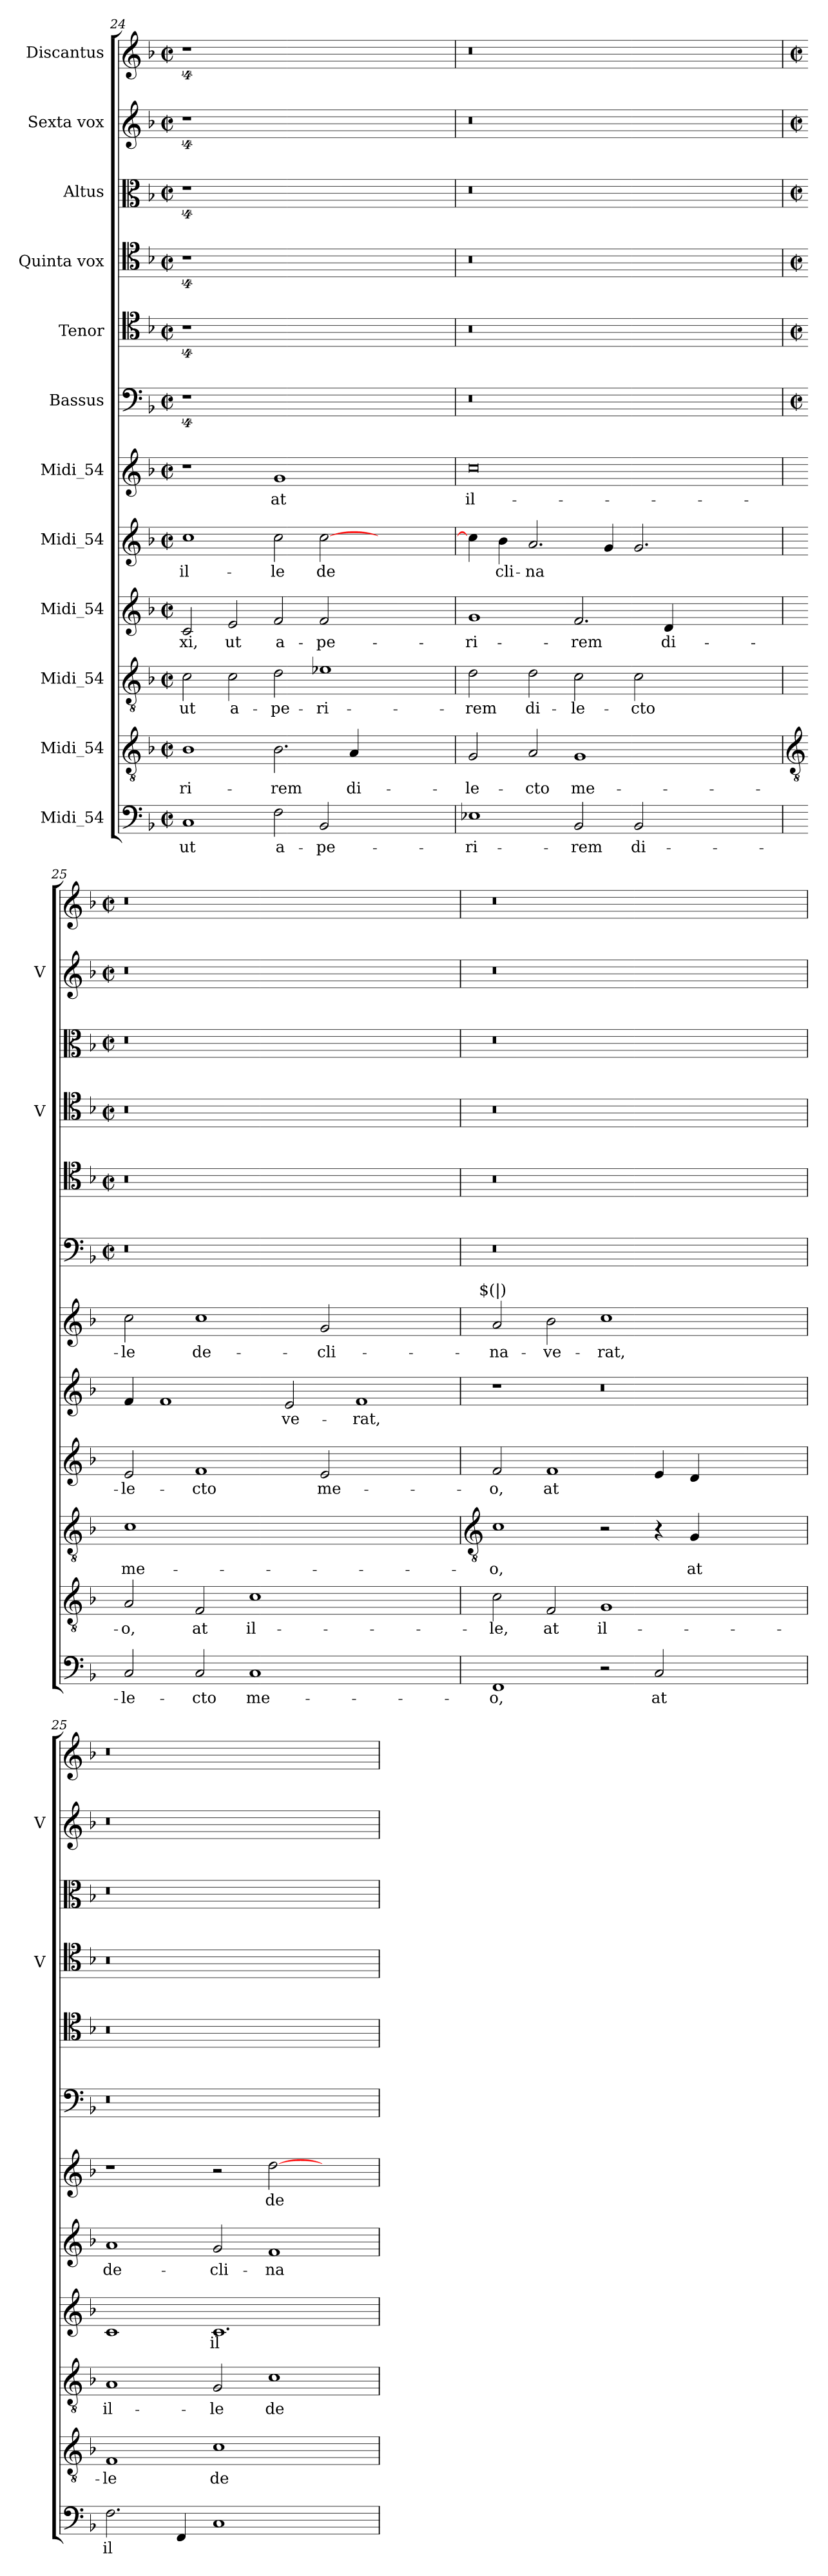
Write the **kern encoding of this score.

**kern	**text	**kern	**text	**kern	**text	**kern	**text	**kern	**text	**kern	**text	**kern	**kern	**kern	**kern	**kern	**kern
*part12	*part12	*part11	*part11	*part10	*part10	*part9	*part9	*part8	*part8	*part7	*part7	*part6	*part5	*part4	*part3	*part2	*part1
*staff12	*staff12	*staff11	*staff11	*staff10	*staff10	*staff9	*staff9	*staff8	*staff8	*staff7	*staff7	*staff6	*staff5	*staff4	*staff3	*staff2	*staff1
*I"Midi_54	*	*I"Midi_54	*	*I"Midi_54	*	*I"Midi_54	*	*I"Midi_54	*	*I"Midi_54	*	*I"Bassus	*I"Tenor	*I"Quinta vox	*I"Altus	*I"Sexta vox	*I"Discantus
*	*	*	*	*	*	*	*	*	*	*	*	*	*	*I'V	*	*I'V	*
*clefF4	*	*clefGv2	*	*clefGv2	*	*clefG2	*	*clefG2	*	*clefG2	*	*clefF4	*clefC4	*clefC4	*clefC3	*clefG2	*clefG2
*k[b-]	*	*k[b-]	*	*k[b-]	*	*k[b-]	*	*k[b-]	*	*k[b-]	*	*k[b-]	*k[b-]	*k[b-]	*k[b-]	*k[b-]	*k[b-]
*F:	*	*F:	*	*F:	*	*F:	*	*F:	*	*F:	*	*F:	*F:	*F:	*F:	*F:	*F:
*M4/2	*	*M4/2	*	*M4/2	*	*M4/2	*	*M4/2	*	*M4/2	*	*M4/2	*M4/2	*M4/2	*M4/2	*M4/2	*M4/2
*met(c|)	*	*met(c|)	*	*met(c|)	*	*met(c|)	*	*met(c|)	*	*met(c|)	*	*met(c|)	*met(c|)	*met(c|)	*met(c|)	*met(c|)	*met(c|)
=24	=24	=24	=24	=24	=24	=24	=24	=24	=24	=24	=24	=24	=24	=24	=24	=24	=24
!	!LO:LY:b	!	!LO:LY:b	!	!LO:LY:b	!	!LO:LY:b	!	!LO:LY:b	!	!	!	!	!	!	!	!
1C	ut	1B-	-ri-	2c	ut	2c	xi,	1cc	il-	1r	.	4%11r	4%11r	4%11r	4%11r	4%11r	4%11r
!	!	!	!	!	!LO:LY:b	!	!LO:LY:b	!	!	!	!	!	!	!	!	!	!
.	.	.	.	2c	a-	2e	ut	.	.	.	.	.	.	.	.	.	.
!	!LO:LY:b	!	!LO:LY:b	!	!LO:LY:b	!	!LO:LY:b	!	!LO:LY:b	!	!LO:LY:b	!	!	!	!	!	!
2F	a-	2.B-	-rem	2d	-pe-	2f	a-	2cc	-le	1g	at	.	.	.	.	.	.
!	!LO:LY:b	!	!	!	!LO:LY:b	!	!LO:LY:b	!	!LO:LY:b	!	!	!	!	!	!	!	!
2BB-	-pe-	.	.	1e-X	-ri-	2f	-pe-	[2cc	de-	.	.	.	.	.	.	.	.
!	!	!	!LO:LY:b	!	!	!	!	!	!	!	!	!	!	!	!	!	!
.	.	4A	di-	.	.	.	.	.	.	.	.	.	.	.	.	.	.
2.ryy	.	2.ryy	.	.	.	2.ryy	.	2.ryy	.	2.ryy	.	.	.	.	.	.	.
.	.	.	.	4ryy	.	.	.	.	.	.	.	.	.	.	.	.	.
!!LO:LB:g=z
=24	=24	=24	=24	=24	=24	=24	=24	=24	=24	=24	=24	=24	=24	=24	=24	=24	=24
!	!LO:LY:b	!	!LO:LY:b	!	!LO:LY:b	!	!LO:LY:b	!	!LO:LY:b	!	!LO:LY:b	!	!	!	!	!	!
1E-X	-ri-	2G	-le-	2d	-rem	1g	-ri-	4cc]	--	0cc	il-	0.r	0.r	0.r	0.r	0.r	0.r
!	!	!	!	!	!	!	!	!	!LO:LY:b	!	!	!	!	!	!	!	!
.	.	.	.	.	.	.	.	4b-	cli-	.	.	.	.	.	.	.	.
!	!	!	!LO:LY:b	!	!LO:LY:b	!	!	!	!LO:LY:b	!	!	!	!	!	!	!	!
.	.	2A	-cto	2d	di-	.	.	2.a	-na-	.	.	.	.	.	.	.	.
!	!LO:LY:b	!	!LO:LY:b	!	!LO:LY:b	!	!LO:LY:b	!	!	!	!	!	!	!	!	!	!
2BB-	-rem	1G	me-	2c	-le-	2.f	-rem	.	.	.	.	.	.	.	.	.	.
.	.	.	.	.	.	.	.	4g	.	.	.	.	.	.	.	.	.
!	!LO:LY:b	!	!	!	!LO:LY:b	!	!	!	!LO:LY:b	!	!	!	!	!	!	!	!
2BB-	di-	.	.	2c	-cto	.	.	2.g	---	.	.	.	.	.	.	.	.
!	!	!	!	!	!	!	!LO:LY:b	!	!	!	!	!	!	!	!	!	!
.	.	.	.	.	.	4d	di-	.	.	.	.	.	.	.	.	.	.
1ryy	.	1ryy	.	1ryy	.	1ryy	.	.	.	1ryy	.	.	.	.	.	.	.
.	.	.	.	.	.	.	.	2.ryy	.	.	.	.	.	.	.	.	.
!!LO:LB:g=z
=25	=25	=25	=25	=25	=25	=25	=25	=25	=25	=25	=25	=25	=25	=25	=25	=25	=25
*	*	*clefGv2	*	*	*	*	*	*	*	*	*	*	*	*	*	*	*
*	*	*	*	*	*	*	*	*	*	*	*	*M4/2	*M4/2	*M4/2	*M4/2	*M4/2	*M4/2
*	*	*	*	*	*	*	*	*	*	*	*	*met(c|)	*met(c|)	*met(c|)	*met(c|)	*met(c|)	*met(c|)
!	!LO:LY:b	!	!LO:LY:b	!	!LO:LY:b	!	!LO:LY:b	!	!	!	!LO:LY:b	!	!	!	!	!	!
2C	-le-	2A	-o,	1c	me-	2e	-le-	4f	.	2cc	-le	0r	0r	0r	0r	0r	0r
.	.	.	.	.	.	.	.	1f	.	.	.	.	.	.	.	.	.
!	!LO:LY:b	!	!LO:LY:b	!	!	!	!LO:LY:b	!	!	!	!LO:LY:b	!	!	!	!	!	!
2C	-cto	2F	at	.	.	1f	-cto	.	.	1cc	de-	.	.	.	.	.	.
!	!LO:LY:b	!	!LO:LY:b	!	!	!	!	!	!	!	!	!	!	!	!	!	!
1C	me-	1c	il-	1..ryy	.	.	.	.	.	.	.	.	.	.	.	.	.
!	!	!	!	!	!	!	!	!	!LO:LY:b	!	!	!	!	!	!	!	!
.	.	.	.	.	.	.	.	2e	-ve-	.	.	.	.	.	.	.	.
!	!	!	!	!	!	!	!LO:LY:b	!	!	!	!LO:LY:b	!	!	!	!	!	!
.	.	.	.	.	.	2e	me-	.	.	2g	-cli-	.	.	.	.	.	.
!	!	!	!	!	!	!	!	!	!LO:LY:b	!	!	!	!	!	!	!	!
.	.	.	.	.	.	.	.	1f	-rat,	.	.	.	.	.	.	.	.
2.ryy	.	2.ryy	.	.	.	2.ryy	.	.	.	2.ryy	.	2.ryy	2.ryy	2.ryy	2.ryy	2.ryy	2.ryy
!!LO:LB:g=z
=25	=25	=25	=25	=25	=25	=25	=25	=25	=25	=25	=25	=25	=25	=25	=25	=25	=25
*	*	*	*	*clefGv2	*	*	*	*	*	*	*	*	*	*	*	*	*
!	!	!	!	!	!	!	!	!	!	!LO:TX:a:cj:t=$(|)	!	!	!	!	!	!	!
!	!LO:LY:b	!	!LO:LY:b	!	!LO:LY:b	!	!LO:LY:b	!	!	!	!LO:LY:b	!	!	!	!	!	!
1FF	-o,	2c	-le,	1c	-o,	2f	-o,	1r	.	2a	-na-	0r	0r	0r	0r	0r	0r
!	!	!	!LO:LY:b	!	!	!	!LO:LY:b	!	!	!	!LO:LY:b	!	!	!	!	!	!
.	.	2F	at	.	.	1f	at	.	.	2b-	-ve-	.	.	.	.	.	.
!	!	!	!LO:LY:b	!	!	!	!	!	!	!	!LO:LY:b	!	!	!	!	!	!
2r	.	1G	il-	2r	.	.	.	0r	.	1cc	-rat,	.	.	.	.	.	.
!	!LO:LY:b	!	!	!	!	!	!	!	!	!	!	!	!	!	!	!	!
2C	at	.	.	4r	.	4e	.	.	.	.	.	.	.	.	.	.	.
!	!	!	!	!	!LO:LY:b	!	!	!	!	!	!	!	!	!	!	!	!
.	.	.	.	4G	at	4d	.	.	.	.	.	.	.	.	.	.	.
1ryy	.	1ryy	.	1ryy	.	1ryy	.	.	.	1ryy	.	1ryy	1ryy	1ryy	1ryy	1ryy	1ryy
!!LO:LB:g=z
=25	=25	=25	=25	=25	=25	=25	=25	=25	=25	=25	=25	=25	=25	=25	=25	=25	=25
!	!LO:LY:b	!	!LO:LY:b	!	!LO:LY:b	!	!	!	!LO:LY:b	!	!	!	!	!	!	!	!
2.F	il-	1F	-le	1A	il-	1c	.	1a	de-	1r	.	0r	0r	0r	0r	0r	0r
4FF	.	.	.	.	.	.	.	.	.	.	.	.	.	.	.	.	.
!	!LO:LY:b	!	!LO:LY:b	!	!LO:LY:b	!	!LO:LY:b	!	!LO:LY:b	!	!	!	!	!	!	!	!
1C	---	1c	de-	2G	-le	1.c	il-	2g	-cli-	2r	.	.	.	.	.	.	.
!	!	!	!	!	!LO:LY:b	!	!	!	!LO:LY:b	!	!LO:LY:b	!	!	!	!	!	!
.	.	.	.	1c	de-	.	.	1f	-na-	[2dd	de-	.	.	.	.	.	.
2ryy	.	2ryy	.	.	.	.	.	.	.	2ryy	.	2ryy	2ryy	2ryy	2ryy	2ryy	2ryy
=	=	=	=	=	=	=	=	=	=	=	=	=	=	=	=	=	=
*-	*-	*-	*-	*-	*-	*-	*-	*-	*-	*-	*-	*-	*-	*-	*-	*-	*-
